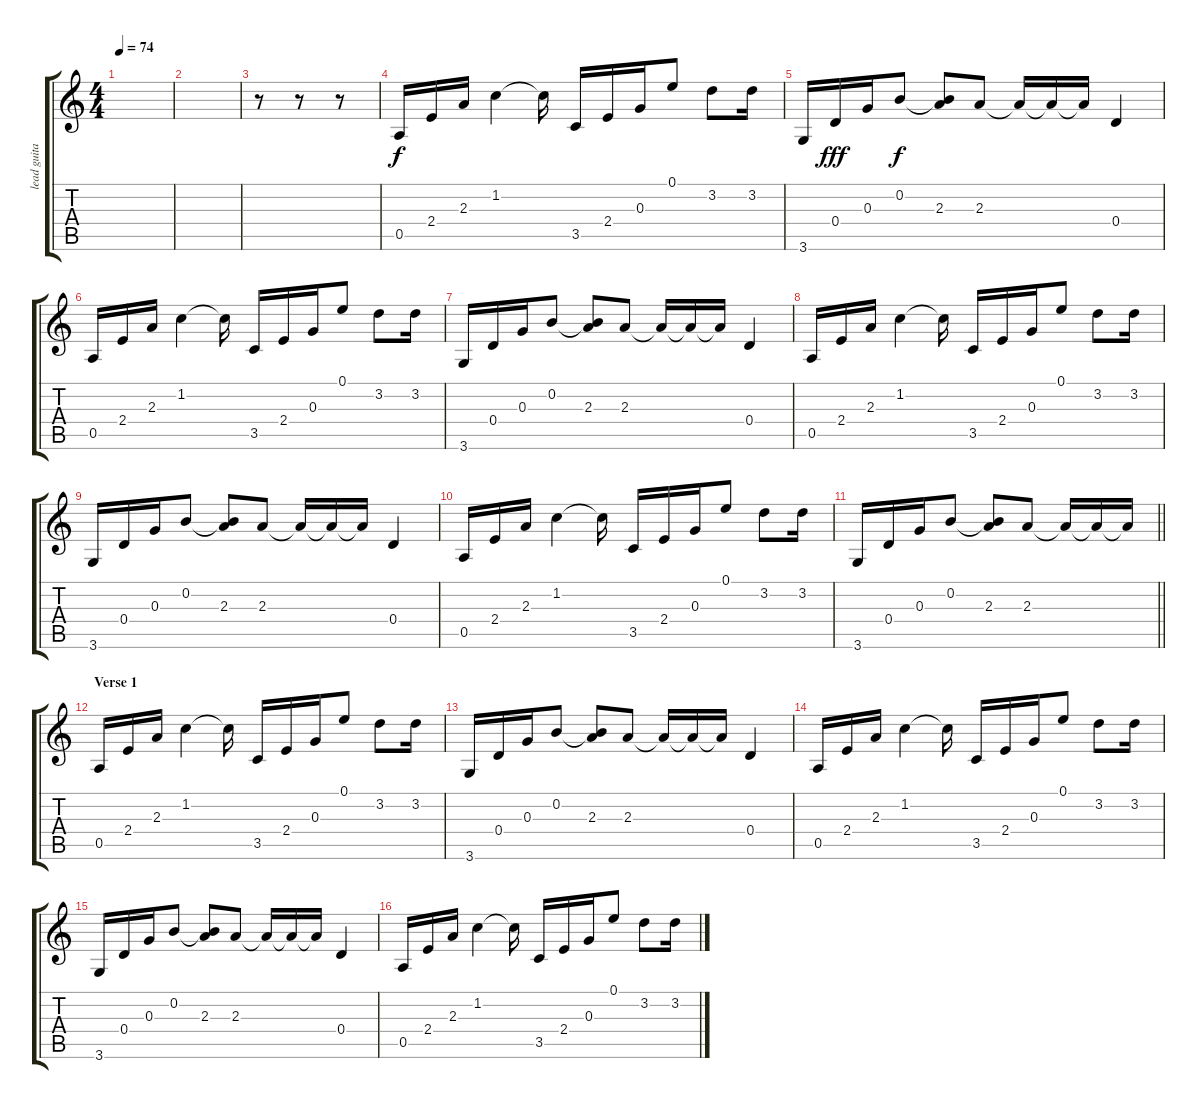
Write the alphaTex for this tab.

\track ("lead guitar" "lead guita") {instrument electricguitarclean}
\staff {score tabs}
\tuning (E4 B3 G3 D3 A2 E2) {hide}
\ts (4 4)
\tempo 74
\clef g2
\ks c
|
|
r.8 r.8 r.8 |
0.5.16 2.4.16 2.3.16 1.2.4 1.2{t}.16 3.5.16 2.4.16 0.3.16 0.1.8 3.2.8 3.2.16 |
3.6.16 0.4.16{dy fff} 0.3.16 0.2.8{dy f} (0.2{t} 2.3).8 2.3.8 2.3{t}.16 2.3{t}.16 2.3{t}.16 0.4.4 |
0.5.16 2.4.16 2.3.16 1.2.4 1.2{t}.16 3.5.16 2.4.16 0.3.16 0.1.8 3.2.8 3.2.16 |
3.6.16 0.4.16 0.3.16 0.2.8 (0.2{t} 2.3).8 2.3.8 2.3{t}.16 2.3{t}.16 2.3{t}.16 0.4.4 |
0.5.16 2.4.16 2.3.16 1.2.4 1.2{t}.16 3.5.16 2.4.16 0.3.16 0.1.8 3.2.8 3.2.16 |
3.6.16 0.4.16 0.3.16 0.2.8 (0.2{t} 2.3).8 2.3.8 2.3{t}.16 2.3{t}.16 2.3{t}.16 0.4.4 |
0.5.16 2.4.16 2.3.16 1.2.4 1.2{t}.16 3.5.16 2.4.16 0.3.16 0.1.8 3.2.8 3.2.16 |
\barLineRight lightlight
3.6.16 0.4.16 0.3.16 0.2.8 (0.2{t} 2.3).8 2.3.8 2.3{t}.16 2.3{t}.16 2.3{t}.16 |
\section ("" "Verse 1")
0.5.16 2.4.16 2.3.16 1.2.4 1.2{t}.16 3.5.16 2.4.16 0.3.16 0.1.8 3.2.8 3.2.16 |
3.6.16 0.4.16 0.3.16 0.2.8 (0.2{t} 2.3).8 2.3.8 2.3{t}.16 2.3{t}.16 2.3{t}.16 0.4.4 |
0.5.16 2.4.16 2.3.16 1.2.4 1.2{t}.16 3.5.16 2.4.16 0.3.16 0.1.8 3.2.8 3.2.16 |
3.6.16 0.4.16 0.3.16 0.2.8 (0.2{t} 2.3).8 2.3.8 2.3{t}.16 2.3{t}.16 2.3{t}.16 0.4.4 |
0.5.16 2.4.16 2.3.16 1.2.4 1.2{t}.16 3.5.16 2.4.16 0.3.16 0.1.8 3.2.8 3.2.16
